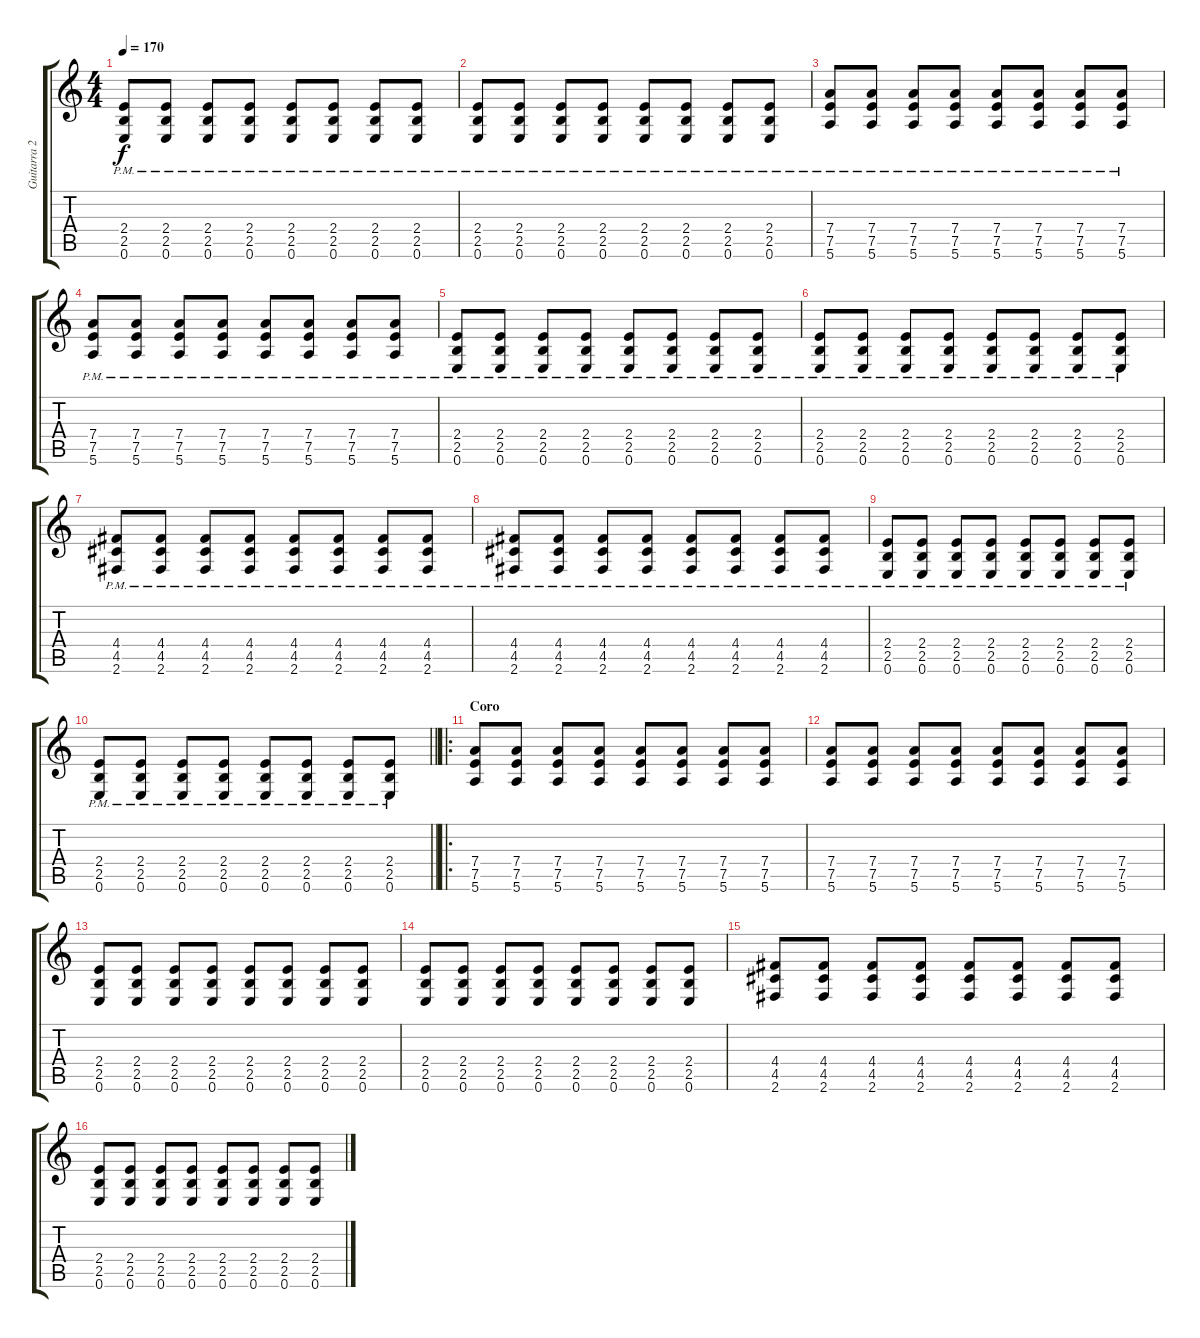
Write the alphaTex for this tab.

\track ("Guitarra 2" "Guitarra 2") {instrument overdrivenguitar}
\staff {score tabs}
\tuning (E4 B3 G3 D3 A2 E2) {hide}
\ts (4 4)
\tempo 170
\clef g2
\ks c
(2.4{pm} 2.5{pm} 0.6{pm}).8{dy f} (2.4{pm} 2.5{pm} 0.6{pm}).8 (2.4{pm} 2.5{pm} 0.6{pm}).8 (2.4{pm} 2.5{pm} 0.6{pm}).8 (2.4{pm} 2.5{pm} 0.6{pm}).8 (2.4{pm} 2.5{pm} 0.6{pm}).8 (2.4{pm} 2.5{pm} 0.6{pm}).8 (2.4{pm} 2.5{pm} 0.6{pm}).8 |
(2.4{pm} 2.5{pm} 0.6{pm}).8 (2.4{pm} 2.5{pm} 0.6{pm}).8 (2.4{pm} 2.5{pm} 0.6{pm}).8 (2.4{pm} 2.5{pm} 0.6{pm}).8 (2.4{pm} 2.5{pm} 0.6{pm}).8 (2.4{pm} 2.5{pm} 0.6{pm}).8 (2.4{pm} 2.5{pm} 0.6{pm}).8 (2.4{pm} 2.5{pm} 0.6{pm}).8 |
(7.4{pm} 7.5{pm} 5.6{pm}).8 (7.4{pm} 7.5{pm} 5.6{pm}).8 (7.4{pm} 7.5{pm} 5.6{pm}).8 (7.4{pm} 7.5{pm} 5.6{pm}).8 (7.4{pm} 7.5{pm} 5.6{pm}).8 (7.4{pm} 7.5{pm} 5.6{pm}).8 (7.4{pm} 7.5{pm} 5.6{pm}).8 (7.4{pm} 7.5{pm} 5.6{pm}).8 |
(7.4{pm} 7.5{pm} 5.6{pm}).8 (7.4{pm} 7.5{pm} 5.6{pm}).8 (7.4{pm} 7.5{pm} 5.6{pm}).8 (7.4{pm} 7.5{pm} 5.6{pm}).8 (7.4{pm} 7.5{pm} 5.6{pm}).8 (7.4{pm} 7.5{pm} 5.6{pm}).8 (7.4{pm} 7.5{pm} 5.6{pm}).8 (7.4{pm} 7.5{pm} 5.6{pm}).8 |
(2.4{pm} 2.5{pm} 0.6{pm}).8 (2.4{pm} 2.5{pm} 0.6{pm}).8 (2.4{pm} 2.5{pm} 0.6{pm}).8 (2.4{pm} 2.5{pm} 0.6{pm}).8 (2.4{pm} 2.5{pm} 0.6{pm}).8 (2.4{pm} 2.5{pm} 0.6{pm}).8 (2.4{pm} 2.5{pm} 0.6{pm}).8 (2.4{pm} 2.5{pm} 0.6{pm}).8 |
(2.4{pm} 2.5{pm} 0.6{pm}).8 (2.4{pm} 2.5{pm} 0.6{pm}).8 (2.4{pm} 2.5{pm} 0.6{pm}).8 (2.4{pm} 2.5{pm} 0.6{pm}).8 (2.4{pm} 2.5{pm} 0.6{pm}).8 (2.4{pm} 2.5{pm} 0.6{pm}).8 (2.4{pm} 2.5{pm} 0.6{pm}).8 (2.4{pm} 2.5{pm} 0.6{pm}).8 |
(4.4{pm} 4.5{pm} 2.6{pm}).8 (4.4{pm} 4.5{pm} 2.6{pm}).8 (4.4{pm} 4.5{pm} 2.6{pm}).8 (4.4{pm} 4.5{pm} 2.6{pm}).8 (4.4{pm} 4.5{pm} 2.6{pm}).8 (4.4{pm} 4.5{pm} 2.6{pm}).8 (4.4{pm} 4.5{pm} 2.6{pm}).8 (4.4{pm} 4.5{pm} 2.6{pm}).8 |
(4.4{pm} 4.5{pm} 2.6{pm}).8 (4.4{pm} 4.5{pm} 2.6{pm}).8 (4.4{pm} 4.5{pm} 2.6{pm}).8 (4.4{pm} 4.5{pm} 2.6{pm}).8 (4.4{pm} 4.5{pm} 2.6{pm}).8 (4.4{pm} 4.5{pm} 2.6{pm}).8 (4.4{pm} 4.5{pm} 2.6{pm}).8 (4.4{pm} 4.5{pm} 2.6{pm}).8 |
(2.4{pm} 2.5{pm} 0.6{pm}).8 (2.4{pm} 2.5{pm} 0.6{pm}).8 (2.4{pm} 2.5{pm} 0.6{pm}).8 (2.4{pm} 2.5{pm} 0.6{pm}).8 (2.4{pm} 2.5{pm} 0.6{pm}).8 (2.4{pm} 2.5{pm} 0.6{pm}).8 (2.4{pm} 2.5{pm} 0.6{pm}).8 (2.4{pm} 2.5{pm} 0.6{pm}).8 |
\barLineRight lightlight
(2.4{pm} 2.5{pm} 0.6{pm}).8 (2.4{pm} 2.5{pm} 0.6{pm}).8 (2.4{pm} 2.5{pm} 0.6{pm}).8 (2.4{pm} 2.5{pm} 0.6{pm}).8 (2.4{pm} 2.5{pm} 0.6{pm}).8 (2.4{pm} 2.5{pm} 0.6{pm}).8 (2.4{pm} 2.5{pm} 0.6{pm}).8 (2.4{pm} 2.5{pm} 0.6{pm}).8 |
\ro
\section ("" "Coro")
(7.4 7.5 5.6).8 (7.4 7.5 5.6).8 (7.4 7.5 5.6).8 (7.4 7.5 5.6).8 (7.4 7.5 5.6).8 (7.4 7.5 5.6).8 (7.4 7.5 5.6).8 (7.4 7.5 5.6).8 |
(7.4 7.5 5.6).8 (7.4 7.5 5.6).8 (7.4 7.5 5.6).8 (7.4 7.5 5.6).8 (7.4 7.5 5.6).8 (7.4 7.5 5.6).8 (7.4 7.5 5.6).8 (7.4 7.5 5.6).8 |
(2.4 2.5 0.6).8 (2.4 2.5 0.6).8 (2.4 2.5 0.6).8 (2.4 2.5 0.6).8 (2.4 2.5 0.6).8 (2.4 2.5 0.6).8 (2.4 2.5 0.6).8 (2.4 2.5 0.6).8 |
(2.4 2.5 0.6).8 (2.4 2.5 0.6).8 (2.4 2.5 0.6).8 (2.4 2.5 0.6).8 (2.4 2.5 0.6).8 (2.4 2.5 0.6).8 (2.4 2.5 0.6).8 (2.4 2.5 0.6).8 |
(4.4 4.5 2.6).8 (4.4 4.5 2.6).8 (4.4 4.5 2.6).8 (4.4 4.5 2.6).8 (4.4 4.5 2.6).8 (4.4 4.5 2.6).8 (4.4 4.5 2.6).8 (4.4 4.5 2.6).8 |
(2.4 2.5 0.6).8 (2.4 2.5 0.6).8 (2.4 2.5 0.6).8 (2.4 2.5 0.6).8 (2.4 2.5 0.6).8 (2.4 2.5 0.6).8 (2.4 2.5 0.6).8 (2.4 2.5 0.6).8
